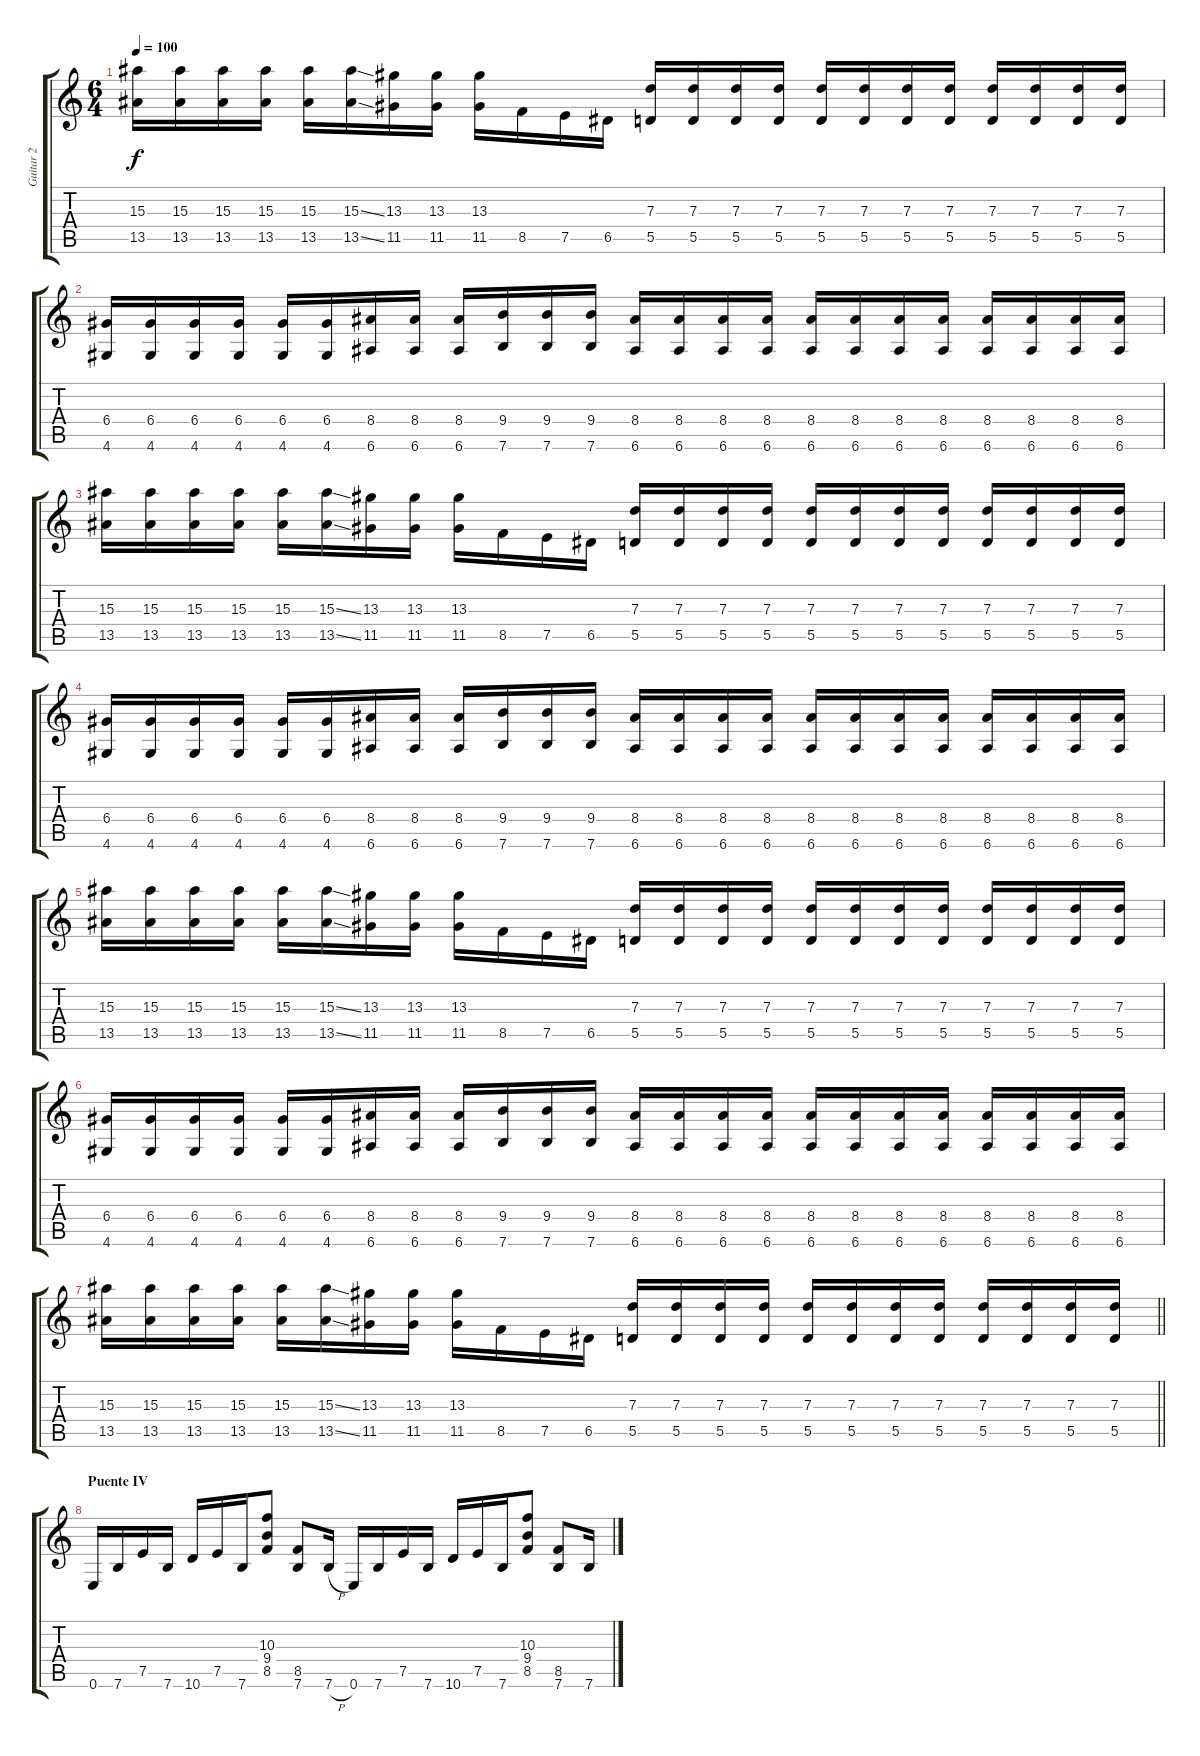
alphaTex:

\track ("Guitar 2" "Guitar 2") {instrument distortionguitar}
\staff {score tabs}
\tuning (E4 B3 G3 D3 A2 E2) {hide}
\ts (6 4)
\tempo 100
\clef g2
\ks c
(15.3 13.5).16{dy f} (15.3 13.5).16 (15.3 13.5).16 (15.3 13.5).16 (15.3 13.5).16 (15.3{ss} 13.5{ss}).16 (13.3 11.5).16 (13.3 11.5).16 (13.3 11.5).16 8.5.16 7.5.16 6.5.16 (7.3 5.5).16 (7.3 5.5).16 (7.3 5.5).16 (7.3 5.5).16 (7.3 5.5).16 (7.3 5.5).16 (7.3 5.5).16 (7.3 5.5).16 (7.3 5.5).16 (7.3 5.5).16 (7.3 5.5).16 (7.3 5.5).16 |
(6.4 4.6).16 (6.4 4.6).16 (6.4 4.6).16 (6.4 4.6).16 (6.4 4.6).16 (6.4 4.6).16 (8.4 6.6).16 (8.4 6.6).16 (8.4 6.6).16 (9.4 7.6).16 (9.4 7.6).16 (9.4 7.6).16 (8.4 6.6).16 (8.4 6.6).16 (8.4 6.6).16 (8.4 6.6).16 (8.4 6.6).16 (8.4 6.6).16 (8.4 6.6).16 (8.4 6.6).16 (8.4 6.6).16 (8.4 6.6).16 (8.4 6.6).16 (8.4 6.6).16 |
(15.3 13.5).16 (15.3 13.5).16 (15.3 13.5).16 (15.3 13.5).16 (15.3 13.5).16 (15.3{ss} 13.5{ss}).16 (13.3 11.5).16 (13.3 11.5).16 (13.3 11.5).16 8.5.16 7.5.16 6.5.16 (7.3 5.5).16 (7.3 5.5).16 (7.3 5.5).16 (7.3 5.5).16 (7.3 5.5).16 (7.3 5.5).16 (7.3 5.5).16 (7.3 5.5).16 (7.3 5.5).16 (7.3 5.5).16 (7.3 5.5).16 (7.3 5.5).16 |
(6.4 4.6).16 (6.4 4.6).16 (6.4 4.6).16 (6.4 4.6).16 (6.4 4.6).16 (6.4 4.6).16 (8.4 6.6).16 (8.4 6.6).16 (8.4 6.6).16 (9.4 7.6).16 (9.4 7.6).16 (9.4 7.6).16 (8.4 6.6).16 (8.4 6.6).16 (8.4 6.6).16 (8.4 6.6).16 (8.4 6.6).16 (8.4 6.6).16 (8.4 6.6).16 (8.4 6.6).16 (8.4 6.6).16 (8.4 6.6).16 (8.4 6.6).16 (8.4 6.6).16 |
(15.3 13.5).16 (15.3 13.5).16 (15.3 13.5).16 (15.3 13.5).16 (15.3 13.5).16 (15.3{ss} 13.5{ss}).16 (13.3 11.5).16 (13.3 11.5).16 (13.3 11.5).16 8.5.16 7.5.16 6.5.16 (7.3 5.5).16 (7.3 5.5).16 (7.3 5.5).16 (7.3 5.5).16 (7.3 5.5).16 (7.3 5.5).16 (7.3 5.5).16 (7.3 5.5).16 (7.3 5.5).16 (7.3 5.5).16 (7.3 5.5).16 (7.3 5.5).16 |
(6.4 4.6).16 (6.4 4.6).16 (6.4 4.6).16 (6.4 4.6).16 (6.4 4.6).16 (6.4 4.6).16 (8.4 6.6).16 (8.4 6.6).16 (8.4 6.6).16 (9.4 7.6).16 (9.4 7.6).16 (9.4 7.6).16 (8.4 6.6).16 (8.4 6.6).16 (8.4 6.6).16 (8.4 6.6).16 (8.4 6.6).16 (8.4 6.6).16 (8.4 6.6).16 (8.4 6.6).16 (8.4 6.6).16 (8.4 6.6).16 (8.4 6.6).16 (8.4 6.6).16 |
\barLineRight lightlight
(15.3 13.5).16 (15.3 13.5).16 (15.3 13.5).16 (15.3 13.5).16 (15.3 13.5).16 (15.3{ss} 13.5{ss}).16 (13.3 11.5).16 (13.3 11.5).16 (13.3 11.5).16 8.5.16 7.5.16 6.5.16 (7.3 5.5).16 (7.3 5.5).16 (7.3 5.5).16 (7.3 5.5).16 (7.3 5.5).16 (7.3 5.5).16 (7.3 5.5).16 (7.3 5.5).16 (7.3 5.5).16 (7.3 5.5).16 (7.3 5.5).16 (7.3 5.5).16 |
\section ("" "Puente IV")
0.6.16 7.6.16 7.5.16 7.6.16 10.6.16 7.5.16 7.6.16 (10.3 9.4 8.5).8 (8.5 7.6).8 7.6{h}.16 0.6.16 7.6.16 7.5.16 7.6.16 10.6.16 7.5.16 7.6.16 (10.3 9.4 8.5).8 (8.5 7.6).8 7.6{h}.16
